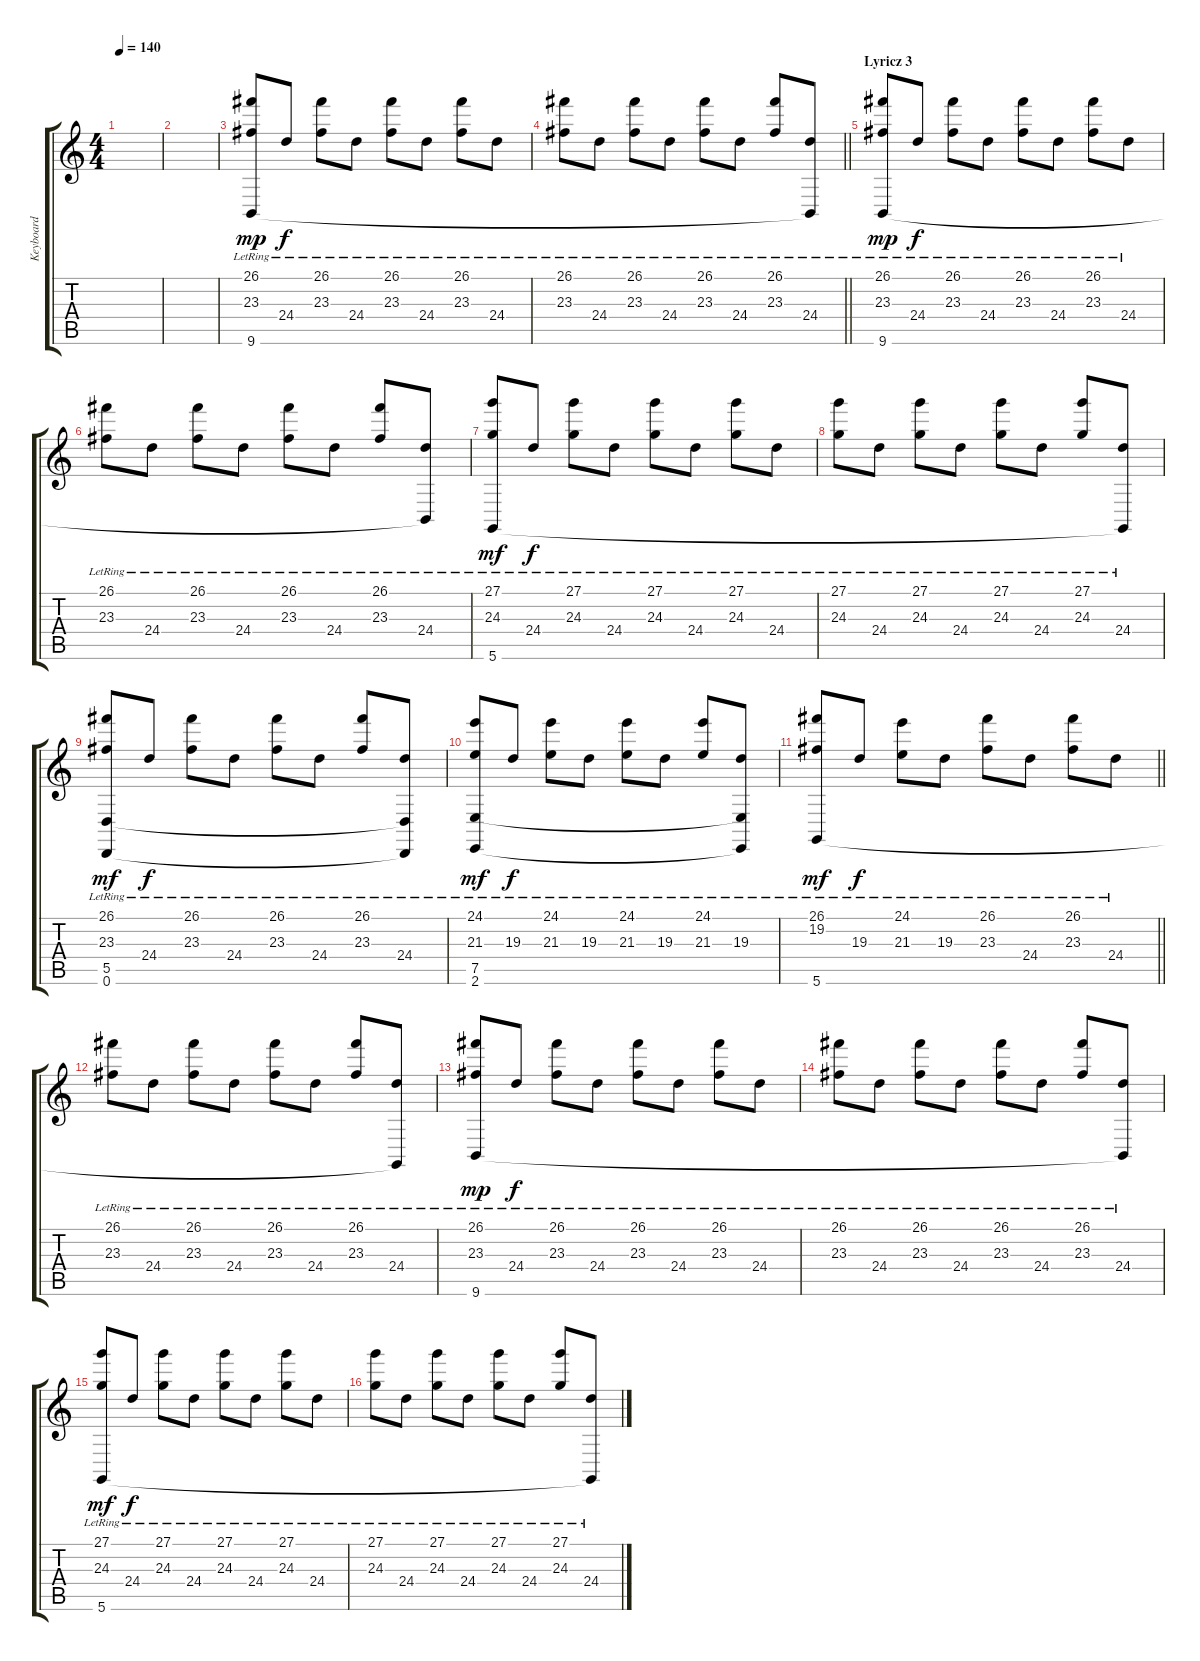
\track ("Keyboard" "Keyboard") {instrument brightacousticpiano}
\staff {score tabs}
\tuning (E4 B3 G3 D3 A2 D2) {hide}
\ts (4 4)
\tempo 140
\clef g2
\ks c
|
|
(26.1 23.3{lr} 9.6).8{dy mp} 24.4{lr}.8{dy f} (26.1 23.3{lr}).8 24.4{lr}.8 (26.1 23.3{lr}).8 24.4{lr}.8 (26.1 23.3{lr}).8 24.4{lr}.8 |
\barLineRight lightlight
(26.1 23.3{lr}).8 24.4{lr}.8 (26.1 23.3{lr}).8 24.4{lr}.8 (26.1 23.3{lr}).8 24.4{lr}.8 (26.1 23.3{lr}).8 (24.4{lr} 9.6{t}).8 |
\section ("" "Lyricz 3")
(26.1 23.3{lr} 9.6).8{dy mp} 24.4{lr}.8{dy f} (26.1 23.3{lr}).8 24.4{lr}.8 (26.1 23.3{lr}).8 24.4{lr}.8 (26.1 23.3{lr}).8 24.4{lr}.8 |
(26.1 23.3{lr}).8 24.4{lr}.8 (26.1 23.3{lr}).8 24.4{lr}.8 (26.1 23.3{lr}).8 24.4{lr}.8 (26.1 23.3{lr}).8 (24.4{lr} 9.6{t}).8 |
(27.1 24.3{lr} 5.6).8{dy mf} 24.4{lr}.8{dy f} (27.1 24.3{lr}).8 24.4{lr}.8 (27.1 24.3{lr}).8 24.4{lr}.8 (27.1 24.3{lr}).8 24.4{lr}.8 |
(27.1 24.3{lr}).8 24.4{lr}.8 (27.1 24.3{lr}).8 24.4{lr}.8 (27.1 24.3{lr}).8 24.4{lr}.8 (27.1 24.3{lr}).8 (24.4{lr} 5.6{t}).8 |
(26.1 23.3{lr} 5.5 0.6).8{dy mf} 24.4{lr}.8{dy f} (26.1 23.3{lr}).8 24.4{lr}.8 (26.1 23.3{lr}).8 24.4{lr}.8 (26.1 23.3{lr}).8 (24.4{lr} 5.5{t} 0.6{t}).8 |
(24.1 21.3{lr} 7.5 2.6).8{dy mf} 19.3{lr}.8{dy f} (24.1 21.3{lr}).8 19.3{lr}.8 (24.1 21.3{lr}).8 19.3{lr}.8 (24.1 21.3{lr}).8 (19.3{lr} 7.5{t} 2.6{t}).8 |
\barLineRight lightlight
(26.1{lr} 19.2{lr} 5.6).8{dy mf} 19.3{lr}.8{dy f} (24.1{lr} 21.3{lr}).8 19.3{lr}.8 (26.1{lr} 23.3{lr}).8 24.4{lr}.8 (26.1{lr} 23.3{lr}).8 24.4{lr}.8 |
(26.1 23.3{lr}).8 24.4{lr}.8 (26.1 23.3{lr}).8 24.4{lr}.8 (26.1 23.3{lr}).8 24.4{lr}.8 (26.1 23.3{lr}).8 (24.4{lr} 5.6{t}).8 |
(26.1 23.3{lr} 9.6).8{dy mp} 24.4{lr}.8{dy f} (26.1 23.3{lr}).8 24.4{lr}.8 (26.1 23.3{lr}).8 24.4{lr}.8 (26.1 23.3{lr}).8 24.4{lr}.8 |
(26.1 23.3{lr}).8 24.4{lr}.8 (26.1 23.3{lr}).8 24.4{lr}.8 (26.1 23.3{lr}).8 24.4{lr}.8 (26.1 23.3{lr}).8 (24.4{lr} 9.6{t}).8 |
(27.1 24.3{lr} 5.6).8{dy mf} 24.4{lr}.8{dy f} (27.1 24.3{lr}).8 24.4{lr}.8 (27.1 24.3{lr}).8 24.4{lr}.8 (27.1 24.3{lr}).8 24.4{lr}.8 |
(27.1 24.3{lr}).8 24.4{lr}.8 (27.1 24.3{lr}).8 24.4{lr}.8 (27.1 24.3{lr}).8 24.4{lr}.8 (27.1 24.3{lr}).8 (24.4{lr} 5.6{t}).8
